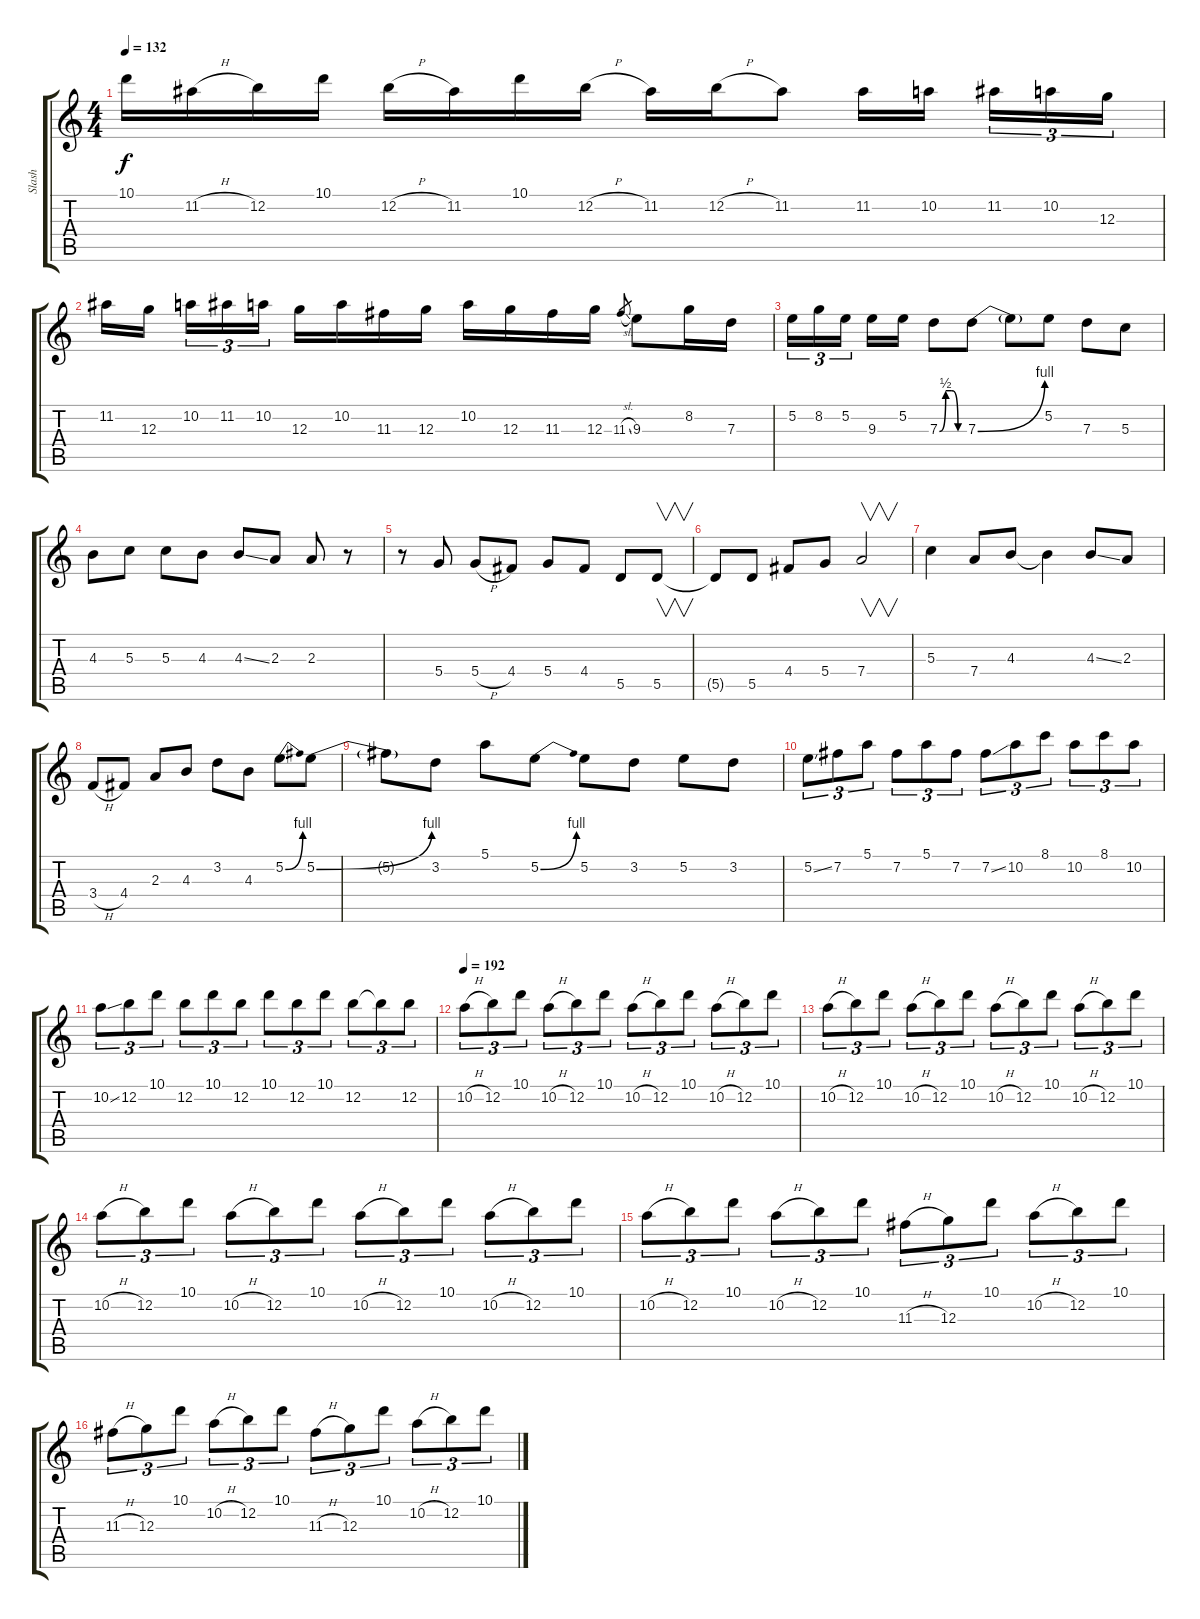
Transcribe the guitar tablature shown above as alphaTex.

\track ("Slash" "Slash") {instrument electricguitarjazz}
\staff {score tabs}
\tuning (E4 B3 G3 D3 A2 E2) {hide}
\ts (4 4)
\tempo 132
\clef g2
\ks c
10.1.16{dy f} 11.2{h}.16 12.2.16 10.1.16 12.2{h}.16 11.2.16 10.1.16 12.2{h}.16 11.2.16 12.2{h}.16 11.2.8 11.2.16 10.2.16 11.2.16{tu (3 2)} 10.2.16{tu (3 2)} 12.3.16{tu (3 2)} |
11.2.16 12.3.16 10.2.16{tu (3 2)} 11.2.16{tu (3 2)} 10.2.16{tu (3 2)} 12.3.16 10.2.16 11.3.16 12.3.16 10.2.16 12.3.16 11.3.16 12.3.16 11.3{sl}.8{gr} 9.3.8 8.2.16 7.3.16 |
5.2.16{tu (3 2)} 8.2.16{tu (3 2)} 5.2.16{tu (3 2)} 9.3.16 5.2.16 7.3{be (custom 0 0 15 2 30 2 45 0 60 0)}.8 7.3{be (bend 0 0 60 4)}.8 7.3{t}.8 5.2.8 7.3.8 5.3.8 |
4.3.8 5.3.8 5.3.8 4.3.8 4.3{ss}.8 2.3.8 2.3.8 r.8 |
r.8 5.4.8 5.4{h}.8 4.4.8 5.4.8 4.4.8 5.5.8 5.5.8{v} |
5.5{t}.8 5.5.8 4.4.8 5.4.8 7.4.2{v} |
5.3.4 7.4.8 4.3.8 4.3{t}.4 4.3{ss}.8 2.3.8 |
3.4{h}.8 4.4.8 2.3.8 4.3.8 3.2.8 4.3.8 5.2{be (bend 0 0 60 4)}.8 5.2{be (bend 0 0 60 4)}.8 |
5.2{t}.8 3.2.8 5.1.8 5.2{be (bend 0 0 60 4)}.8 5.2.8 3.2.8 5.2.8 3.2.8 |
5.2{ss}.8{tu (3 2)} 7.2.8{tu (3 2)} 5.1.8{tu (3 2)} 7.2.8{tu (3 2)} 5.1.8{tu (3 2)} 7.2.8{tu (3 2)} 7.2{ss}.8{tu (3 2)} 10.2.8{tu (3 2)} 8.1.8{tu (3 2)} 10.2.8{tu (3 2)} 8.1.8{tu (3 2)} 10.2.8{tu (3 2)} |
10.2{ss}.8{tu (3 2)} 12.2.8{tu (3 2)} 10.1.8{tu (3 2)} 12.2.8{tu (3 2)} 10.1.8{tu (3 2)} 12.2.8{tu (3 2)} 10.1.8{tu (3 2)} 12.2.8{tu (3 2)} 10.1.8{tu (3 2)} 12.2.8{tu (3 2)} 12.2{t}.8{tu (3 2)} 12.2.8{tu (3 2)} |
\tempo 192
10.2{h}.8{tu (3 2)} 12.2.8{tu (3 2)} 10.1.8{tu (3 2)} 10.2{h}.8{tu (3 2)} 12.2.8{tu (3 2)} 10.1.8{tu (3 2)} 10.2{h}.8{tu (3 2)} 12.2.8{tu (3 2)} 10.1.8{tu (3 2)} 10.2{h}.8{tu (3 2)} 12.2.8{tu (3 2)} 10.1.8{tu (3 2)} |
10.2{h}.8{tu (3 2)} 12.2.8{tu (3 2)} 10.1.8{tu (3 2)} 10.2{h}.8{tu (3 2)} 12.2.8{tu (3 2)} 10.1.8{tu (3 2)} 10.2{h}.8{tu (3 2)} 12.2.8{tu (3 2)} 10.1.8{tu (3 2)} 10.2{h}.8{tu (3 2)} 12.2.8{tu (3 2)} 10.1.8{tu (3 2)} |
10.2{h}.8{tu (3 2)} 12.2.8{tu (3 2)} 10.1.8{tu (3 2)} 10.2{h}.8{tu (3 2)} 12.2.8{tu (3 2)} 10.1.8{tu (3 2)} 10.2{h}.8{tu (3 2)} 12.2.8{tu (3 2)} 10.1.8{tu (3 2)} 10.2{h}.8{tu (3 2)} 12.2.8{tu (3 2)} 10.1.8{tu (3 2)} |
10.2{h}.8{tu (3 2)} 12.2.8{tu (3 2)} 10.1.8{tu (3 2)} 10.2{h}.8{tu (3 2)} 12.2.8{tu (3 2)} 10.1.8{tu (3 2)} 11.3{h}.8{tu (3 2)} 12.3.8{tu (3 2)} 10.1.8{tu (3 2)} 10.2{h}.8{tu (3 2)} 12.2.8{tu (3 2)} 10.1.8{tu (3 2)} |
11.3{h}.8{tu (3 2)} 12.3.8{tu (3 2)} 10.1.8{tu (3 2)} 10.2{h}.8{tu (3 2)} 12.2.8{tu (3 2)} 10.1.8{tu (3 2)} 11.3{h}.8{tu (3 2)} 12.3.8{tu (3 2)} 10.1.8{tu (3 2)} 10.2{h}.8{tu (3 2)} 12.2.8{tu (3 2)} 10.1.8{tu (3 2)}
